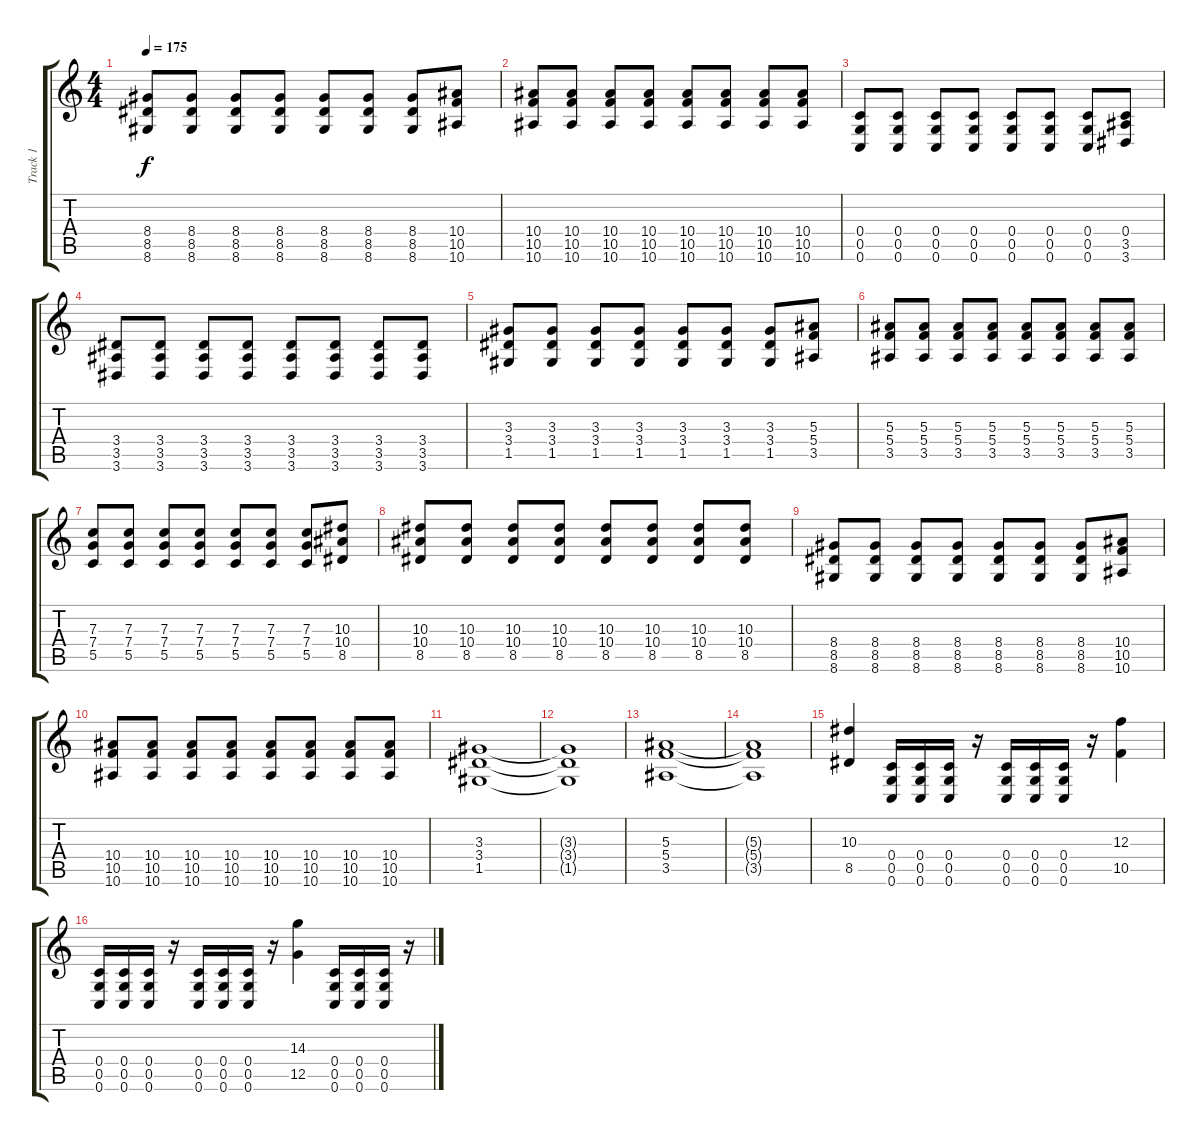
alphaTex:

\track ("Track 1" "Track 1") {instrument distortionguitar}
\staff {score tabs}
\tuning (D4 A3 F3 C3 G2 C2) {hide}
\ts (4 4)
\tempo 175
\clef g2
\ks c
(8.4 8.5 8.6).8{dy f} (8.4 8.5 8.6).8 (8.4 8.5 8.6).8 (8.4 8.5 8.6).8 (8.4 8.5 8.6).8 (8.4 8.5 8.6).8 (8.4 8.5 8.6).8 (10.4 10.5 10.6).8 |
(10.4 10.5 10.6).8 (10.4 10.5 10.6).8 (10.4 10.5 10.6).8 (10.4 10.5 10.6).8 (10.4 10.5 10.6).8 (10.4 10.5 10.6).8 (10.4 10.5 10.6).8 (10.4 10.5 10.6).8 |
(0.4 0.5 0.6).8{instrument distortionguitar} (0.4 0.5 0.6).8 (0.4 0.5 0.6).8 (0.4 0.5 0.6).8 (0.4 0.5 0.6).8 (0.4 0.5 0.6).8 (0.4 0.5 0.6).8 (0.4 3.5 3.6).8 |
(3.4 3.5 3.6).8 (3.4 3.5 3.6).8 (3.4 3.5 3.6).8 (3.4 3.5 3.6).8 (3.4 3.5 3.6).8 (3.4 3.5 3.6).8 (3.4 3.5 3.6).8 (3.4 3.5 3.6).8 |
(3.3 3.4 1.5).8 (3.3 3.4 1.5).8 (3.3 3.4 1.5).8 (3.3 3.4 1.5).8 (3.3 3.4 1.5).8 (3.3 3.4 1.5).8 (3.3 3.4 1.5).8 (5.3 5.4 3.5).8 |
(5.3 5.4 3.5).8 (5.3 5.4 3.5).8 (5.3 5.4 3.5).8 (5.3 5.4 3.5).8 (5.3 5.4 3.5).8 (5.3 5.4 3.5).8 (5.3 5.4 3.5).8 (5.3 5.4 3.5).8 |
(7.3 7.4 5.5).8 (7.3 7.4 5.5).8 (7.3 7.4 5.5).8 (7.3 7.4 5.5).8 (7.3 7.4 5.5).8 (7.3 7.4 5.5).8 (7.3 7.4 5.5).8 (10.3 10.4 8.5).8 |
(10.3 10.4 8.5).8 (10.3 10.4 8.5).8 (10.3 10.4 8.5).8 (10.3 10.4 8.5).8 (10.3 10.4 8.5).8 (10.3 10.4 8.5).8 (10.3 10.4 8.5).8 (10.3 10.4 8.5).8 |
(8.4 8.5 8.6).8 (8.4 8.5 8.6).8 (8.4 8.5 8.6).8 (8.4 8.5 8.6).8 (8.4 8.5 8.6).8 (8.4 8.5 8.6).8 (8.4 8.5 8.6).8 (10.4 10.5 10.6).8 |
(10.4 10.5 10.6).8 (10.4 10.5 10.6).8 (10.4 10.5 10.6).8 (10.4 10.5 10.6).8 (10.4 10.5 10.6).8 (10.4 10.5 10.6).8 (10.4 10.5 10.6).8 (10.4 10.5 10.6).8 |
(3.3 3.4 1.5).1 |
(3.3{t} 3.4{t} 1.5{t}).1 |
(5.3 5.4 3.5).1 |
(5.3{t} 5.4{t} 3.5{t}).1 |
(10.3 8.5).4 (0.4 0.5 0.6).16 (0.4 0.5 0.6).16 (0.4 0.5 0.6).16 r.16 (0.4 0.5 0.6).16 (0.4 0.5 0.6).16 (0.4 0.5 0.6).16 r.16 (12.3 10.5).4 |
(0.4 0.5 0.6).16 (0.4 0.5 0.6).16 (0.4 0.5 0.6).16 r.16 (0.4 0.5 0.6).16 (0.4 0.5 0.6).16 (0.4 0.5 0.6).16 r.16 (14.3 12.5).4 (0.4 0.5 0.6).16 (0.4 0.5 0.6).16 (0.4 0.5 0.6).16 r.16
